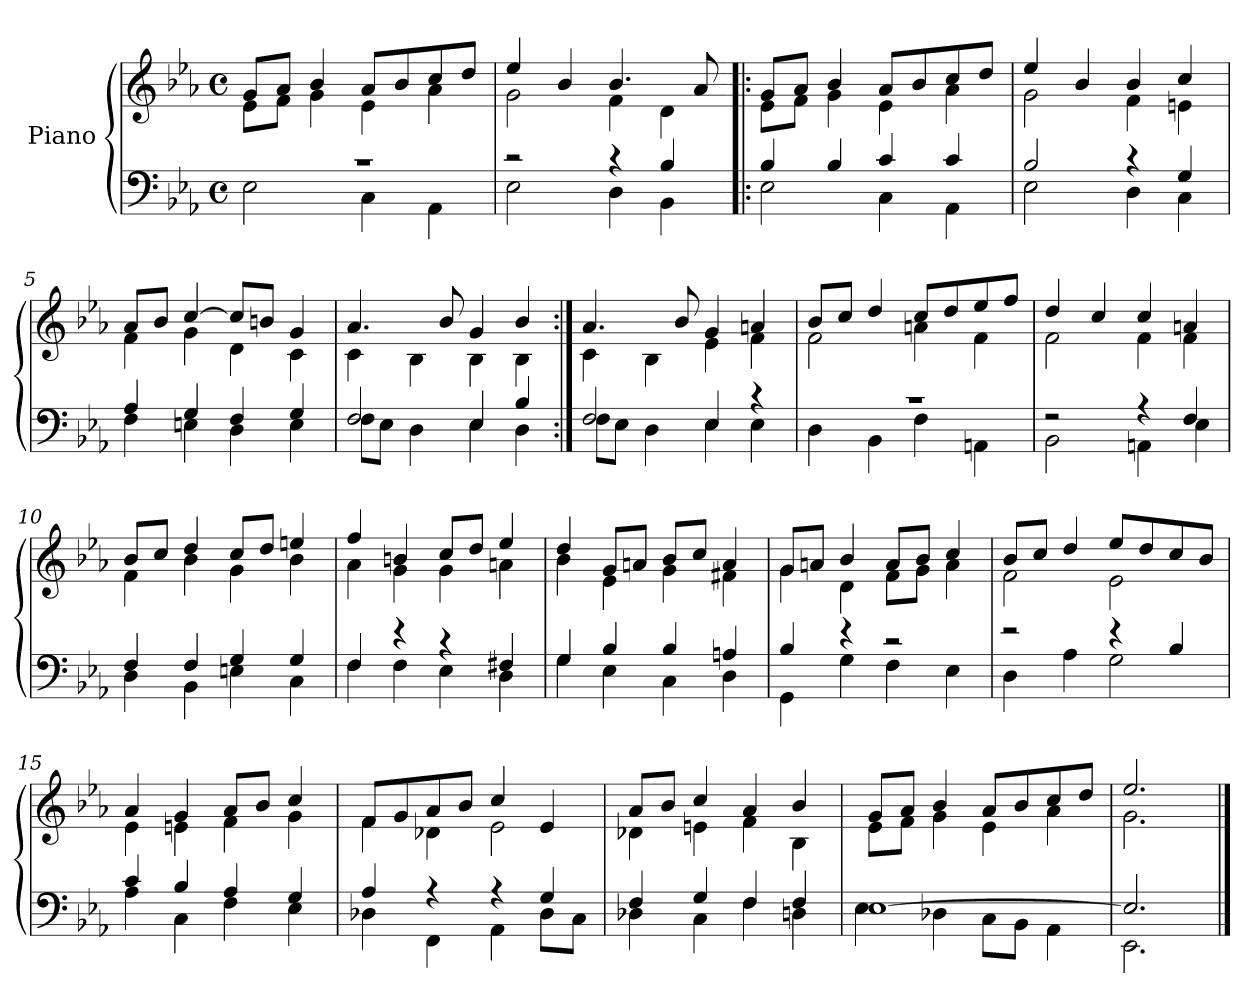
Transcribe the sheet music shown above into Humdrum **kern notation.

**kern	**kern
*part1	*part1
*staff2	*staff1
*I"Piano	*
*clefF4	*clefG2
*k[b-e-a-]	*k[b-e-a-]
*M4/4	*M4/4
*met(c)	*met(c)
=1	=1
*^	*^
1r	2E-\	8g/L	8e-\L
.	.	8a-/J	8f\J
.	.	4b-/	4g\
.	4C\	8a-/L	4e-\
.	.	8b-/	.
.	4AA-\	8cc/	4a-\
.	.	8dd/J	.
=2	=2	=2	=2
2r	2E-\	4ee-/	2g\
.	.	4b-/	.
4r	4D\	4.b-/	4f\
4B-/	4BB-\	.	4d\
.	.	8a-/	.
=3!|:	=3!|:	=3!|:	=3!|:
4B-/	2E-\	8g/L	8e-\L
.	.	8a-/J	8f\J
4B-/	.	4b-/	4g\
4c/	4C\	8a-/L	4e-\
.	.	8b-/	.
4c/	4AA-\	8cc/	4a-\
.	.	8dd/J	.
=4	=4	=4	=4
2B-/	2E-\	4ee-/	2g\
.	.	4b-/	.
4r	4D\	4b-/	4f\
4G/	4C\	4cc/	4en\
!!LO:LB:g=z	!!
=5	=5	=5	=5
4A-/	4F\	8a-/L	4f\
.	.	8b-/J	.
4G/	4En\	[4cc/	4g\
4F/	4D\	8cc/L]	4d\
.	.	8bn/J	.
4G/	4E\	4g/	4c\
=6	=6	=6	=6
2F/	8F\L	4.a-/	4c\
.	8E-\J	.	.
.	4D\	.	4B-\
.	.	8b-/	.
4E-/	4E-\	4g/	4B-\
4B-/	4D\	4b-/	4B-\
=7:|!	=7:|!	=7:|!	=7:|!
2F/	8F\L	4.a-/	4c\
.	8E-\J	.	.
.	4D\	.	4B-\
.	.	8b-/	.
4E-/	4E-\	4g/	4e-\
4r	4E-\	4an/	4f\
=8	=8	=8	=8
1r	4D\	8b-/L	2f\
.	.	8cc/J	.
.	4BB-\	4dd/	.
.	4F\	8cc/L	4an\
.	.	8dd/	.
.	4AAn\	8ee-/	4f\
.	.	8ff/J	.
=9	=9	=9	=9
2r	2BB-\	4dd/	2f\
.	.	4cc/	.
4r	4AAn\	4cc/	4f\
4F/	4E-\	4an/	4f\
!!LO:LB:g=z	!!
=10	=10	=10	=10
4F/	4D\	8b-/L	4f\
.	.	8cc/J	.
4F/	4BB-\	4dd/	4b-\
4G/	4En\	8cc/L	4g\
.	.	8dd/J	.
4G/	4C\	4een/	4b-\
=11	=11	=11	=11
4F/	4F\	4ff/	4a-\
4r	4F\	4bn/	4g\
4r	4E-\	8cc/L	4g\
.	.	8dd/J	.
4F#X/	4D\	4ee-/	4an\
=12	=12	=12	=12
4G/	4G\	4dd/	4b-\
4B-/	4E-\	8g/L	4e-\
.	.	8an/J	.
4B-/	4C\	8b-/L	4g\
.	.	8cc/J	.
4An/	4D\	4a/	4f#X\
=13	=13	=13	=13
4B-/	4GG\	8g/L	4g\
.	.	8an/J	.
4r	4G\	4b-/	4d\
2r	4F\	8a/L	8f\L
.	.	8b-/J	8g\J
.	4E-\	4cc/	4a\
=14	=14	=14	=14
2r	4D\	8b-/L	2f\
.	.	8cc/J	.
.	4A-\	4dd/	.
4r	2G\	8ee-/L	2e-\
.	.	8dd/	.
4B-/	.	8cc/	.
.	.	8b-/J	.
!!LO:LB:g=z	!!
=15	=15	=15	=15
4c/	4A-\	4a-/	4e-\
4B-/	4C\	4g/	4en\
4A-/	4F\	8a-/L	4f\
.	.	8b-/J	.
4G/	4E-\	4cc/	4g\
=16	=16	=16	=16
4A-/	4D-X\	8f/L	4f\
.	.	8g/	.
4r	4FF\	8a-/	4d-X\
.	.	8b-/J	.
4r	4AA-\	4cc/	2e-\
4G/	8D-\L	4e-/	.
.	8C\J	.	.
=17	=17	=17	=17
4F/	4D-X\	8a-/L	4d-X\
.	.	8b-/J	.
4G/	4C\	4cc/	4en\
4F/	4F\	4a-/	4f\
4F/	4Dn\	4b-/	4B-\
=18	=18	=18	=18
[1E-	4E-\	8g/L	8e-\L
.	.	8a-/J	8f\J
.	4D-X\	4b-/	4g\
.	8C\L	8a-/L	4e-\
.	8BB-\J	8b-/	.
.	4AA-\	8cc/	4a-\
.	.	8dd/J	.
=19	=19	=19	=19
2.E-/]	2.EE-\	2.ee-/	2.g\
*v	*v	*	*
*	*v	*v
==	==
*-	*-
